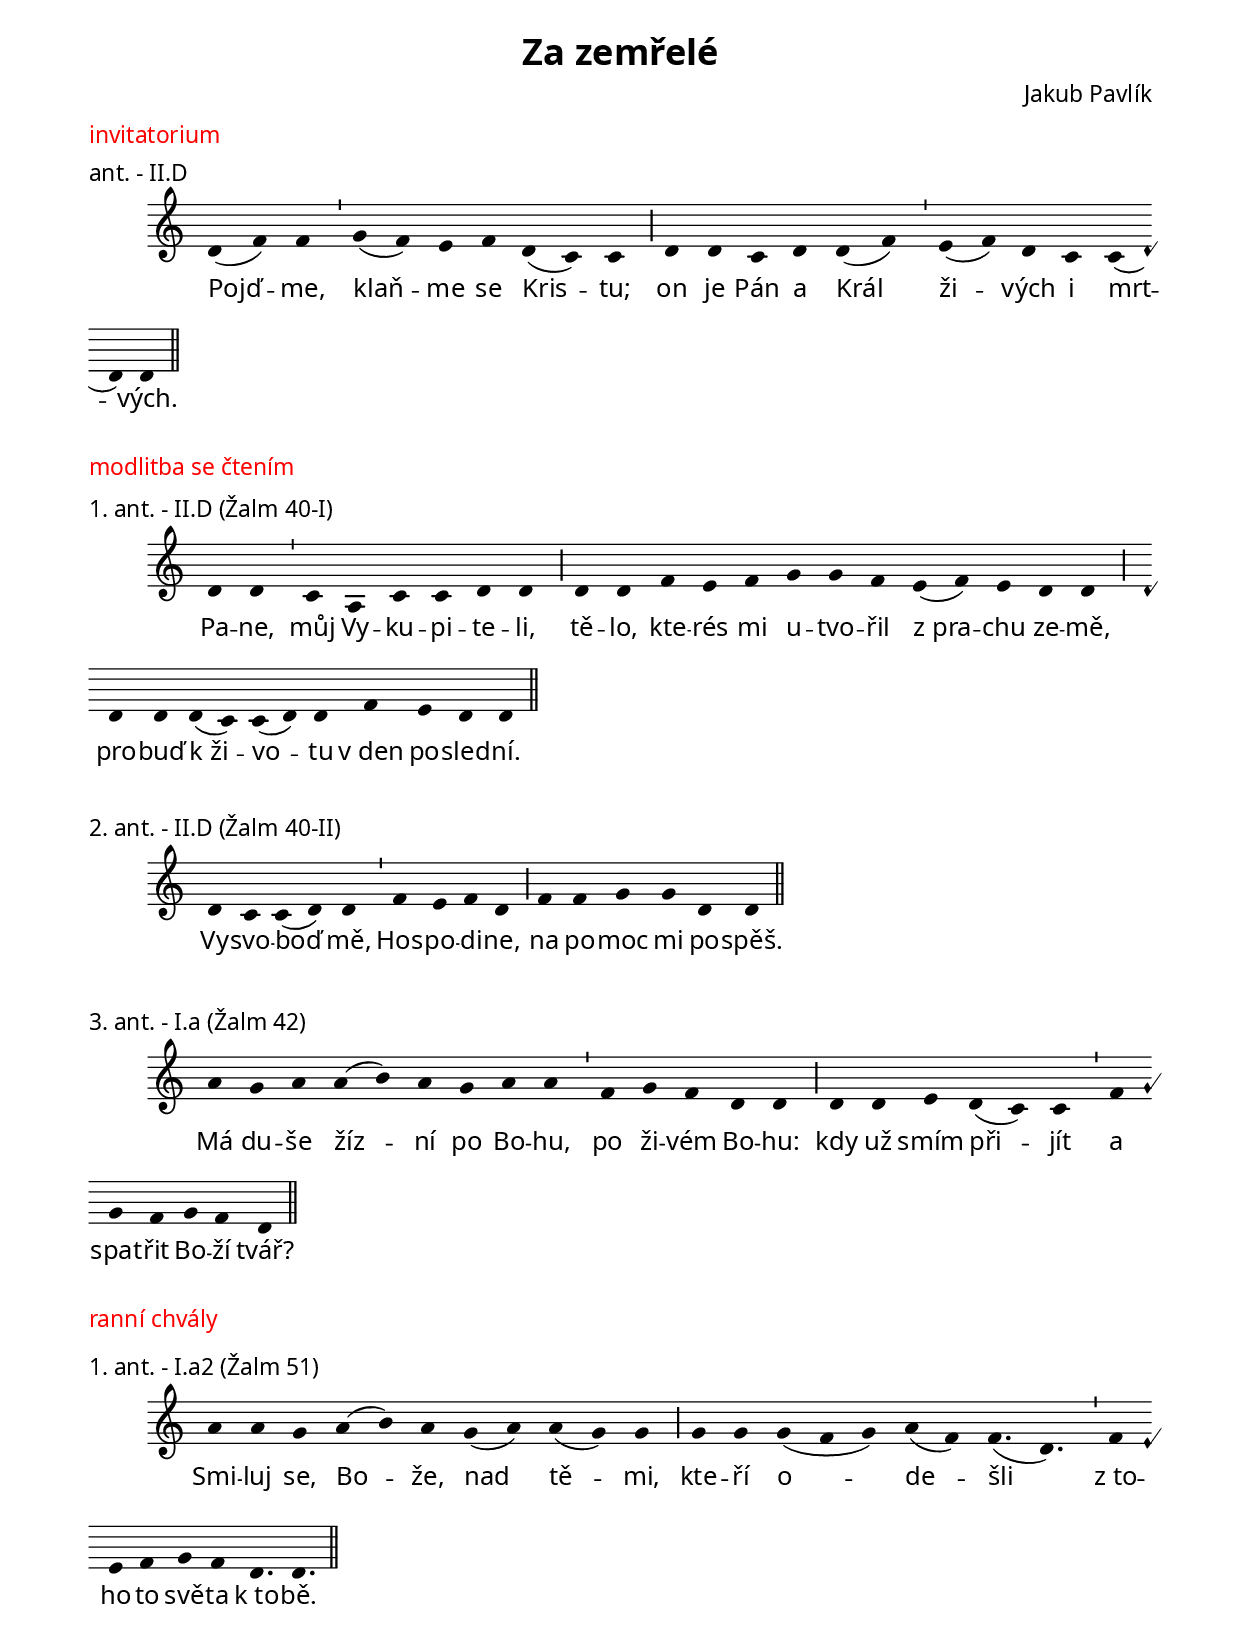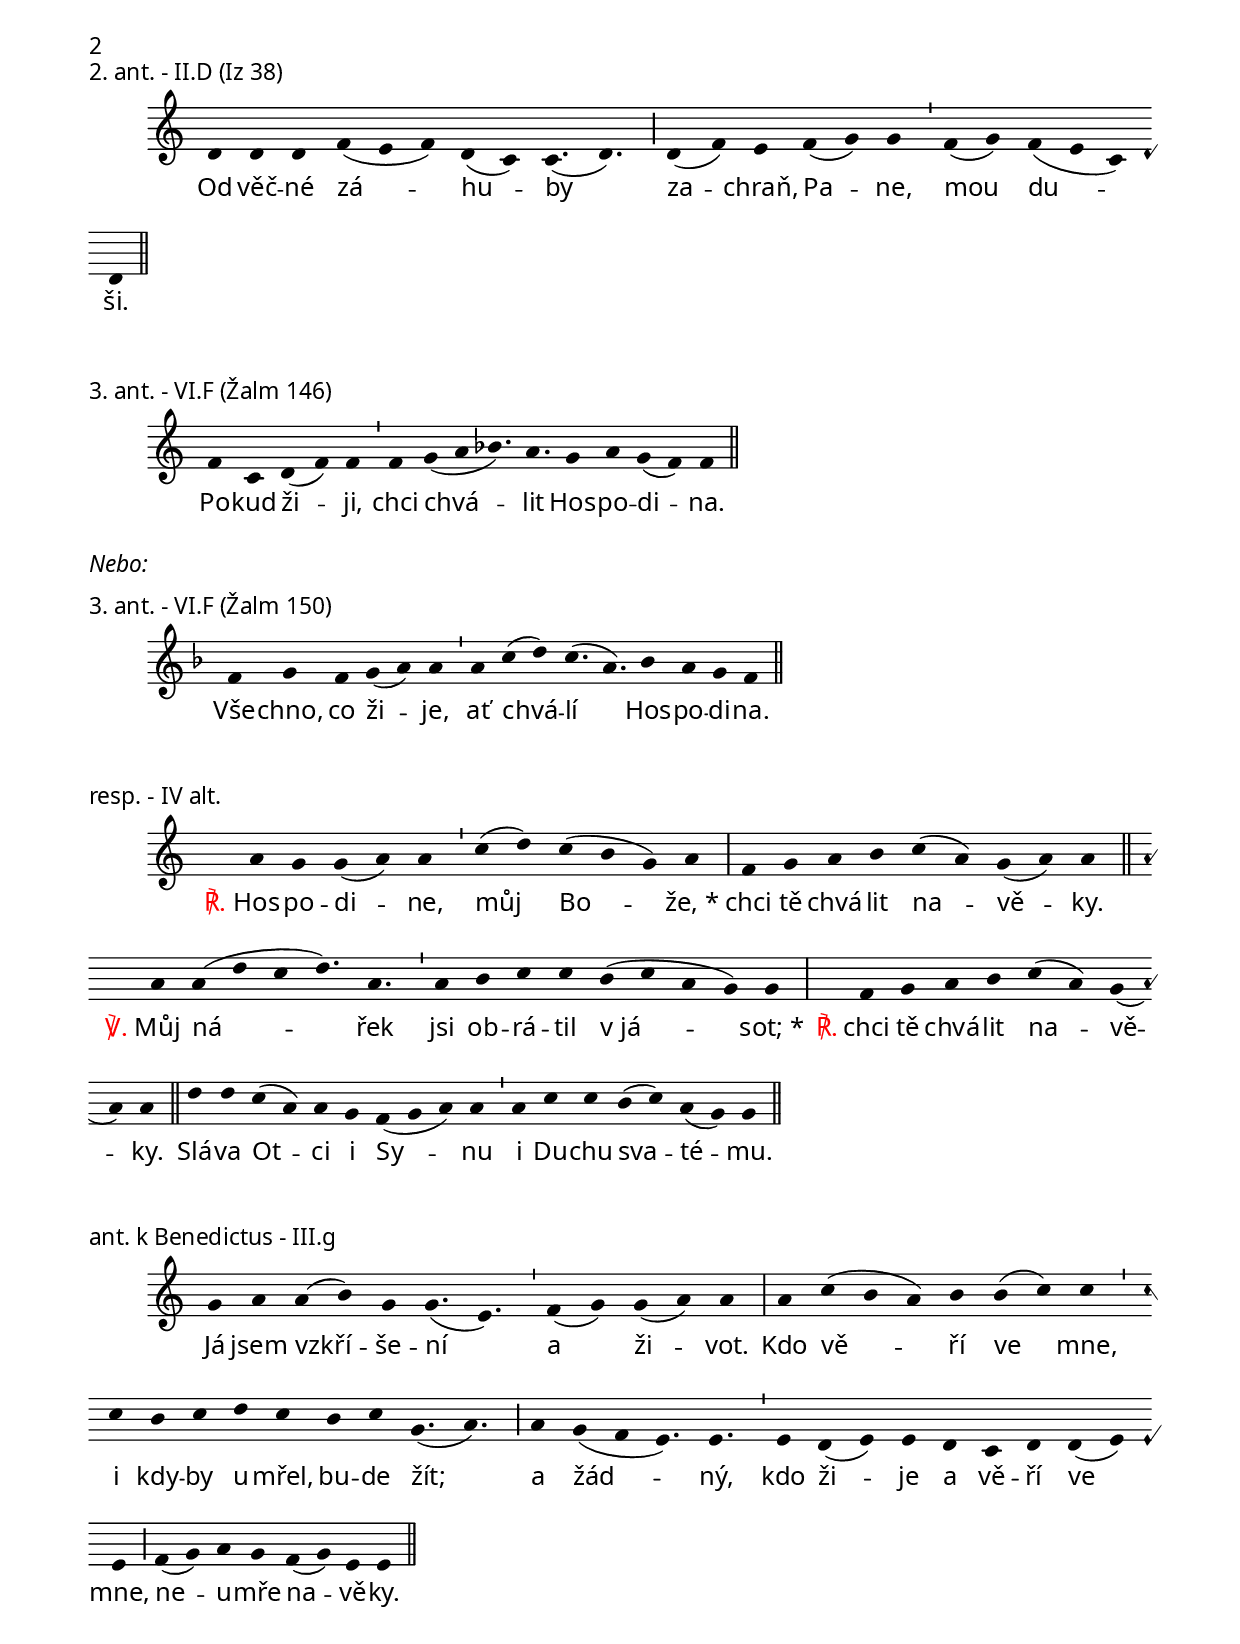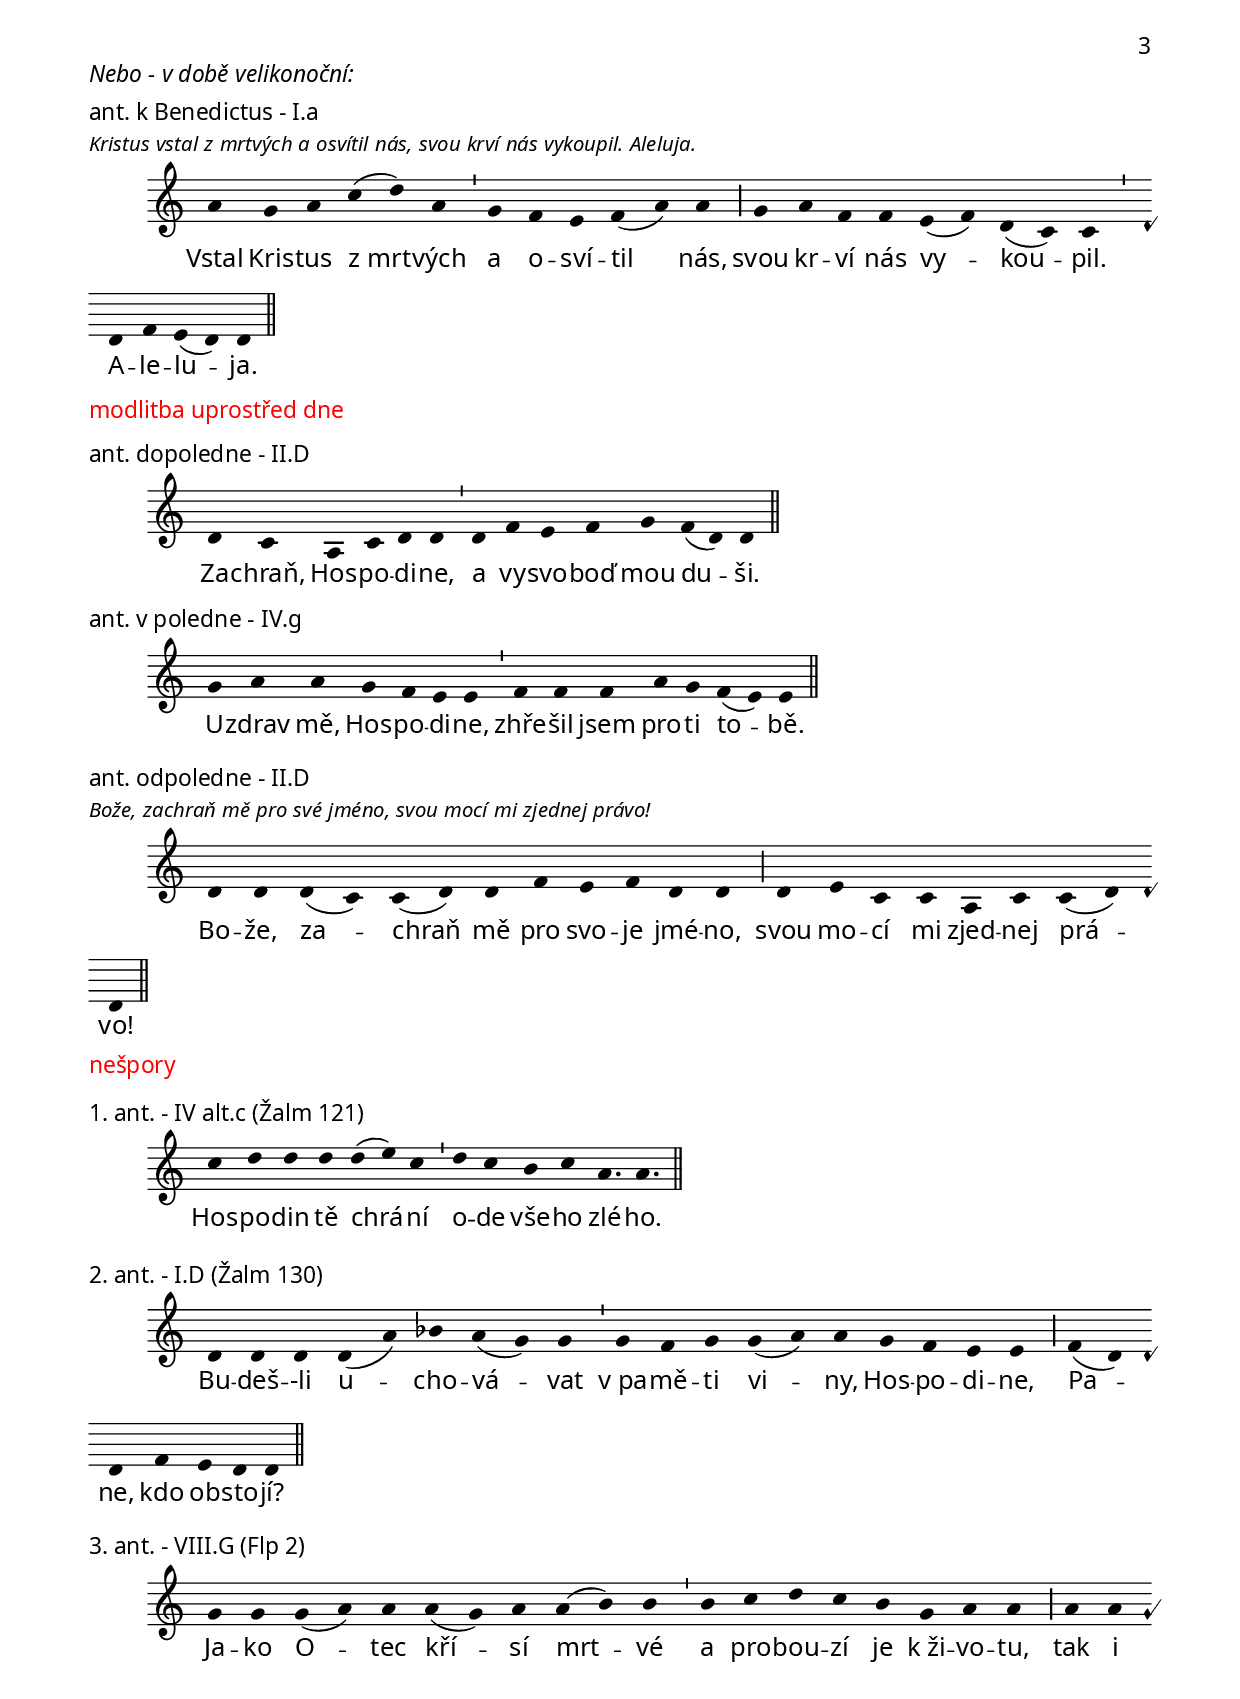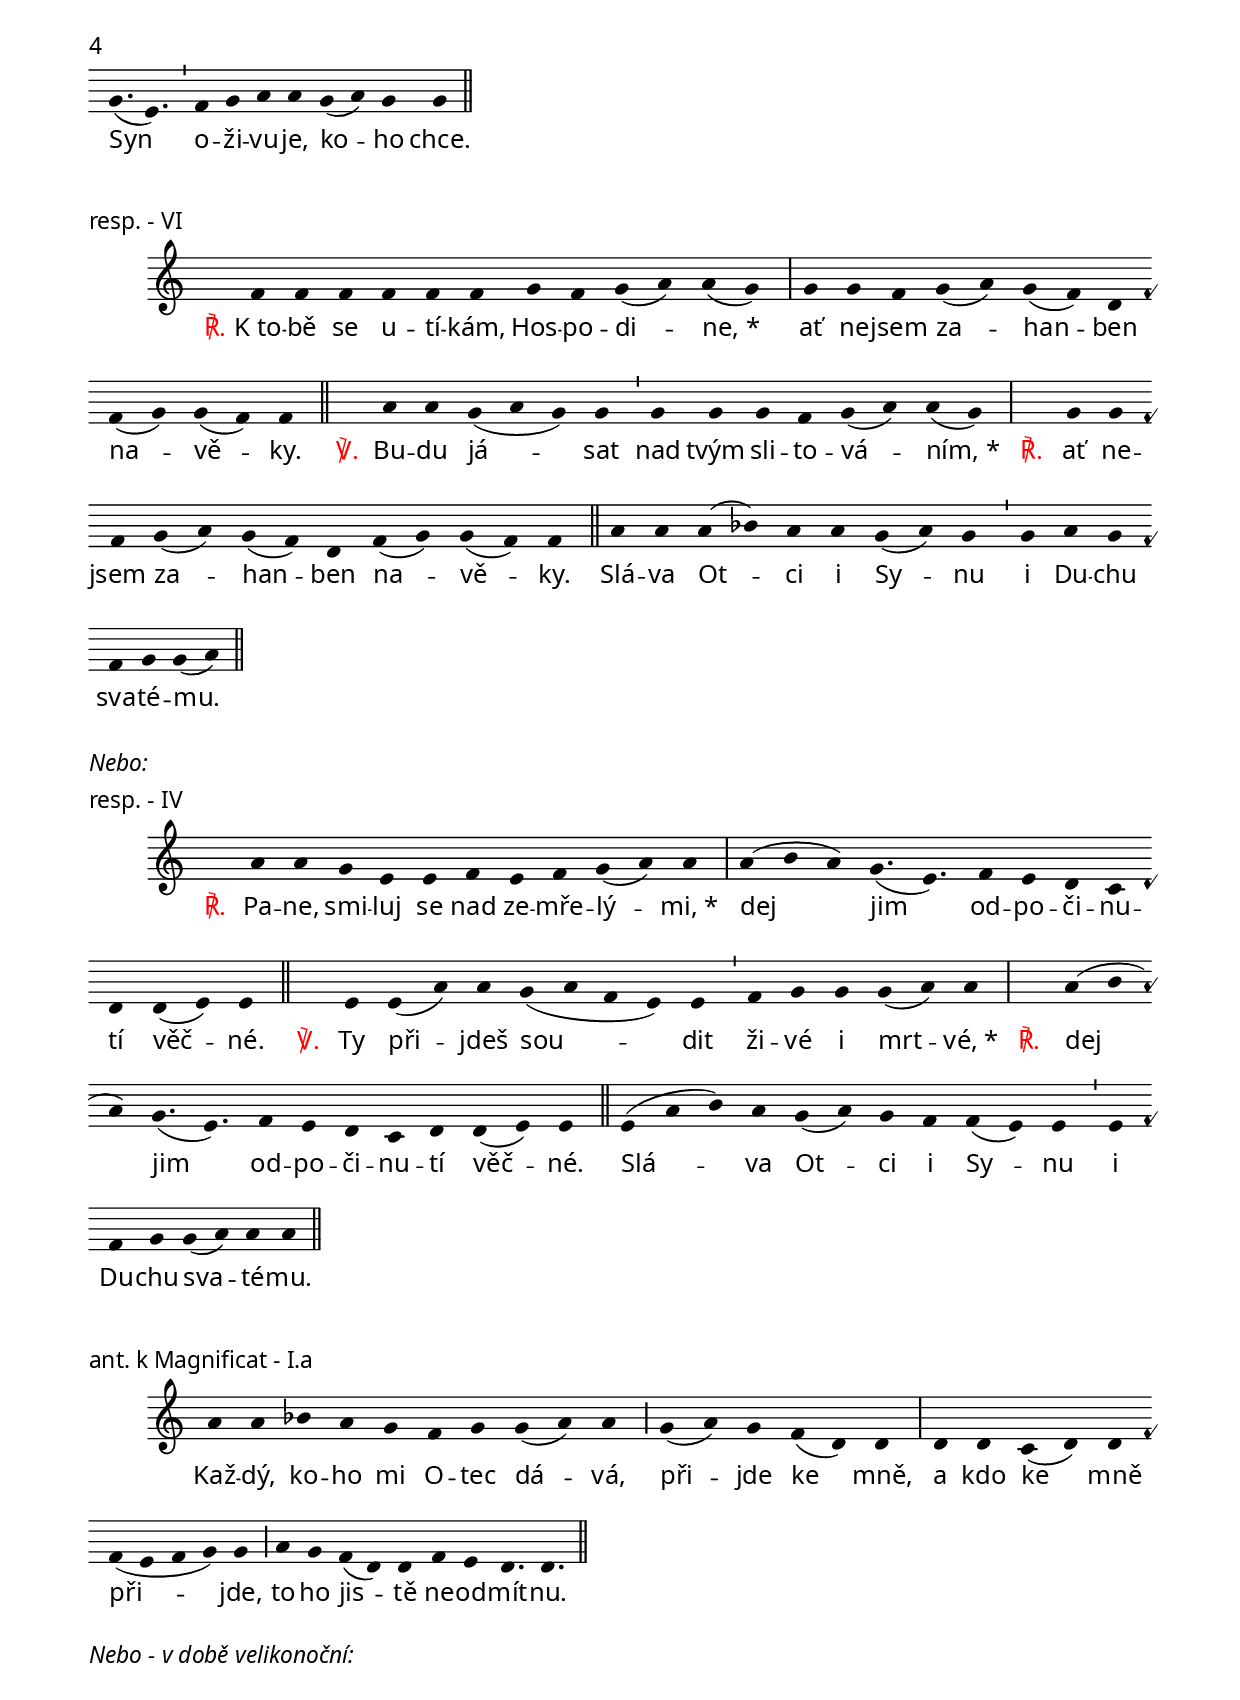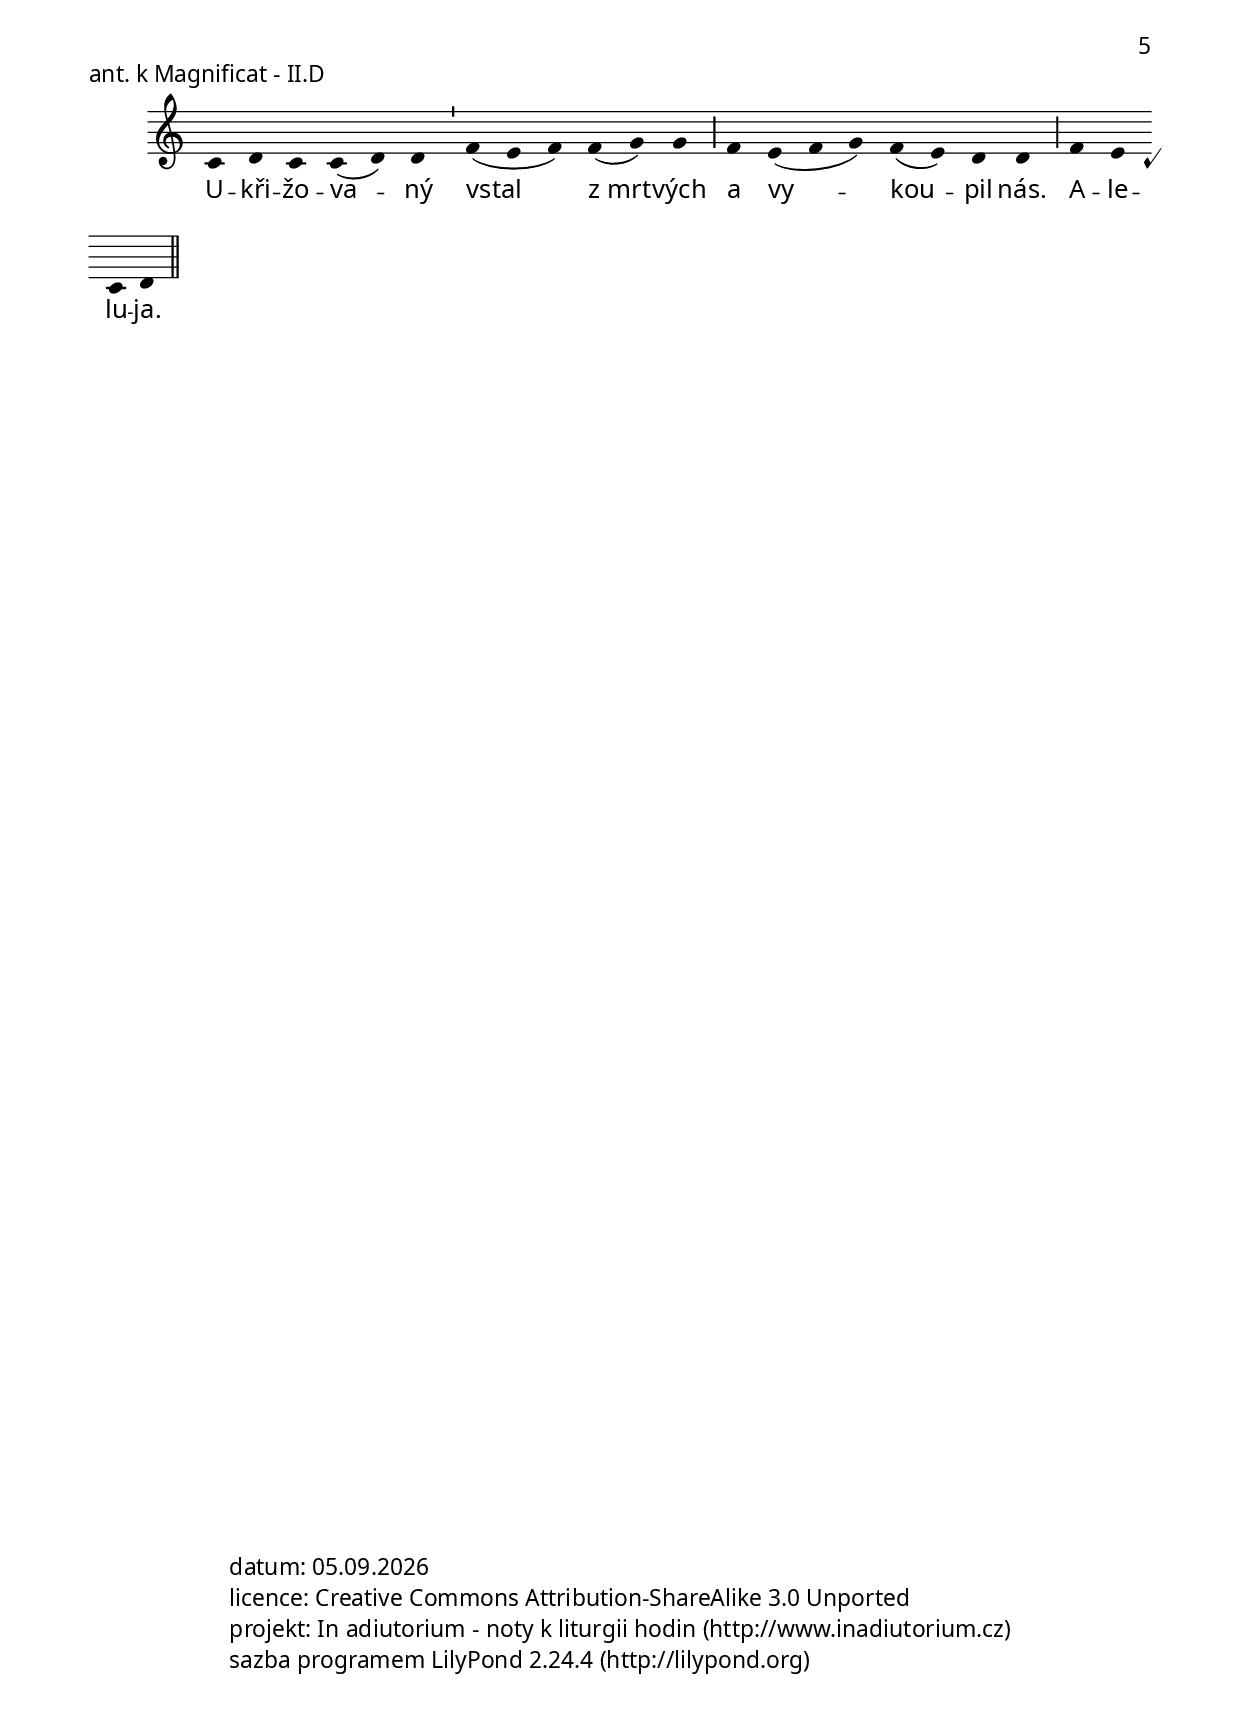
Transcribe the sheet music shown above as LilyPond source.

\version "2.14.2"

\header {
  title = "Za zemřelé"
  composer = "Jakub Pavlík"
}

\include "../spolecne.ly"
\include "../dilyresponsorii.ly"

\markup {\nadpisHodinka {"invitatorium"}}

\score {
  \relative c' {
    \choralniRezim
    d4( f) f \barMin g( f) e f d( c) c \barMaior
    d d c d d( f) \barMin e( f) d c c( d) d \barFinalis
  }
  \addlyrics {
    Pojď -- me, klaň -- me se Kris -- tu;
    on je Pán a Král ži -- vých i mrt -- vých.
  }
  \header {
    quid = "ant."
    modus = "II"
    differentia = "D"
    psalmus = ""
    id = "invit"
    piece = \markup {\sestavTitulekBezZalmu}
  }
}

\markup {\nadpisHodinka {"modlitba se čtením"}}

\score {
  \relative c' {
    \choralniRezim
    d4 d \barMin c a c c d d \barMaior
    d d f e f g g f
    e( f) e d d \barMaior
    d d d( c) c( d) d f e d d \barFinalis
  }
  \addlyrics {
    Pa -- ne, můj Vy -- ku -- pi -- te -- li,
    tě -- lo, kte -- rés mi u -- tvo -- řil
    z_pra -- chu ze -- mě,
    pro -- buď k_ži -- vo -- tu v_den po -- sled -- ní.
  }
  \header {
    quid = "1. ant."
    modus = "II"
    differentia = "D"
    psalmus = "Žalm 40-I"
    id = "mc-a1"
    piece = \markup {\sestavTitulek}
  }
}

\score {
  \relative c' {
    \choralniRezim
    d4 c c( d) d \barMin f e f d \barMaior
    f f g g d d \barFinalis
  }
  \addlyrics {
    Vy -- svo -- boď mě, Hos -- po -- di -- ne,
    na po -- moc mi po -- spěš.
  }
  \header {
    quid = "2. ant."
    modus = "II"
    differentia = "D"
    psalmus = "Žalm 40-II"
    id = "mc-a2"
    piece = \markup {\sestavTitulek}
  }
}

\score {
  \relative c'' {
    \choralniRezim
    a4 g a a( b) a g a a \barMin
    f g f d d \barMaior
    d d e d( c) c \barMin
    f g f g f d \barFinalis
  }
  \addlyrics {
    Má du -- še žíz -- ní po Bo -- hu,
    po ži -- vém Bo -- hu:
    kdy už smím při -- jít
    a spat -- řit Bo -- ží tvář?
  }
  \header {
    quid = "3. ant."
    modus = "I"
    differentia = "a"
    psalmus = "Žalm 42"
    id = "mc-a3"
    piece = \markup {\sestavTitulek}
  }
}

\markup {\nadpisHodinka {"ranní chvály"}}

\score {
  \relative c'' {
    \choralniRezim
    a4 a g a( b) a g( a) a( g) g \barMaior
    g g g( f g) a( f) f4.( d) \barMin f4 e f g f d4. d \barFinalis
  }
  \addlyrics {
    Smi -- luj se, Bo -- že, nad tě -- mi,
    kte -- ří o -- de -- šli z_to -- ho -- to svě -- ta k_to -- bě.
  }
  \header {
    quid = "1. ant."
    modus = "I"
    differentia = "a2"
    psalmus = "Žalm 51"
    id = "rch-a1"
    piece = \markup {\sestavTitulek}
  }
}

\score {
  \relative c' {
    \choralniRezim
    d4 d d f( e f) d( c) c4.( d) \barMaior
    d4( f) e f( g) g \barMin f( g) f( e c) d \barFinalis
  }
  \addlyrics {
    Od věč -- né zá -- hu -- by
    za -- chraň, Pa -- ne, mou du -- ši.
  }
  \header {
    quid = "2. ant."
    modus = "II"
    differentia = "D"
    psalmus = "Iz 38"
    id = "rch-a2"
    fons = "melodie z: Bílá sobota, ranní chvály, 2. ant."
    fial = "pust_triduum.ly#so-rch-ant2?konec=22"
    piece = \markup {\sestavTitulek}
  }
}

\score {
  \relative c' {
    \choralniRezim
    f4 c d( f) f \barMin
    f \stemUp g( a bes4.) a g4 a g( f) f \barFinalis
  }
  \addlyrics {
    Po -- kud ži -- ji,
    chci chvá -- lit Hos -- po -- di -- na.
  }
  \header {
    quid = "3. ant."
    modus = "VI"
    differentia = "F"
    psalmus = "Žalm 146"
    id = "rch-a3"
    fons = "4. týden žaltáře, středa, ranní chvály, 3. ant."
    fial = "antifony/tyden4_4streda.ly#rch-ant3"
    piece = \markup {\sestavTitulek}
  }
}

\markup\italic{Nebo:}

\score {
  \relative c' {
    \choralniRezim
    \key f \major
    f4 g f g( a) a \barMin
    a4 c( d) c4.( a) bes4 a g f \barFinalis
  }
  \addlyrics {
    Vše -- chno, co ži -- je, ať chvá -- lí Hos -- po -- di -- na.
  }
  \header {
    quid = "3. ant."
    modus = "VI"
    differentia = "F"
    psalmus = "Žalm 150"
    id = "rch-a3-alt"
    fons = "4. t. žaltáře, neděle, ranní chvály, 3. ant. (Text jiný: ubráno aleluja a 'dýchá' změněno na 'žije')"
    fial = "antifony/tyden4_1nedele.ly#rch-ant3?jiny_text&-aleluja"
    piece = \markup {\sestavTitulek}
  }
}

\score {
  \relative c'' {
    \choralniRezim

    % R
    \neviditelna a
    a4 g g( a) a \barMin c( d) c( b g) a \barMax
    f g a b c( a) g( a) a \barFinalis
    % V
    \neviditelna a
    a4 a( d c d4.) a \barMin a4 b c c b( c a g) g \barMax
    % R
    \neviditelna a
    f g a b c( a) g( a) a \barFinalis
    % Slava
    d4 d c( a) a g f( g a) a \barMin a c c b( c) a( g) g \barFinalis
  }
  \addlyrics {
    \Response Hos -- po -- di -- ne, můj Bo -- že,_*
    chci tě chvá -- lit na -- vě -- ky.
    \Verse Můj ná -- řek jsi ob -- rá -- til v_já -- sot;_*
    \Response chci tě chvá -- lit na -- vě -- ky.
    \textRespDoxologie
  }
  \header {
    quid = "resp."
    modus = "IV alt."
    id = "rch-resp"
    piece = \markup {\sestavTitulekResp}
  }
}

\score {
  \relative c'' {
    \choralniRezim
    g4 a a( b) g g4.( e) \barMin f4( g) g( a) a \barMax
    a c( b a) b b( c) c \barMin c b c d c b c g4.( a) \barMaior
    a4 g( f e4.) e \barMin e4 d( e) e d c d d( e) e \barMaior
    f( g) a g f( g) e e \barFinalis
  }
  \addlyrics {
    Já jsem vzkří -- še -- ní a ži -- vot.
    Kdo vě -- ří ve mne, i kdy -- by u -- mřel, bu -- de žít;
    a žád -- ný, kdo ži -- je a vě -- ří ve mne,
    ne -- u -- mře na -- vě -- ky.
  }
  \header {
    quid = "ant. k Benedictus"
    modus = "III"
    differentia = "g"
    psalmus = ""
    id = "rch-aben"
    piece = \markup {\sestavTitulekBezZalmu}
  }
}

\pageBreak % ZLOM

\markup\italic{Nebo - v době velikonoční:}

\score {
  \relative c'' {
    \choralniRezim
    a4 g a c( d) a \barMin g f e f( a) a \barMaior
    g a f f e( f) d( c) c \barMin
    d4 f e( d) d \barFinalis
  }
  \addlyrics {
    Vstal Kris -- tus z_mrt -- vých a o -- sví -- til nás,
    svou kr -- ví nás vy -- kou -- pil.
    A -- le -- lu -- ja.
  }
  \header {
    textus_approbatus = "Kristus vstal z mrtvých a osvítil nás, svou krví nás vykoupil. Aleluja."
    quid = "ant. k Benedictus"
    modus = "I"
    differentia = "a"
    psalmus = ""
    id = "rch-aben-velik"
    fial = "velikonoce_velikonocnioktav.ly#rch-ant1"
    piece = \markup {\sestavTitulekBezZalmu}
  }
}

\markup {\nadpisHodinka {"modlitba uprostřed dne"}}

\score {
  \relative c' {
    \choralniRezim
    d4 c a c d d \barMin
    d f e f g f( d) d \barFinalis
  }
  \addlyrics {
    Za -- chraň, Hos -- po -- di -- ne,
    a vy -- svo -- boď mou du -- ši.
  }
  \header {
    quid = "ant. dopoledne"
    modus = "II"
    differentia = "D"
    psalmus = ""
    fial = "antifony/tyden1_4streda.ly#up-ant3?zacatek=7&konec=5"
    id = "tercie"
    piece = \markup {\sestavTitulekBezZalmu}
  }
}

\score {
  \relative c'' {
    \choralniRezim
    g4 a a g f e e \barMin f f f a g f( e) e \barFinalis
  }
  \addlyrics {
    U -- zdrav mě, Hos -- po -- di -- ne, zhře -- šil jsem
    pro -- ti to -- bě.
  }
  \header {
    quid = "ant. v poledne"
    modus = "IV"
    differentia = "g"
    psalmus = ""
    id = "sexta"
    fons = "pátek 1. týdne žaltáře, nešpory, 1. ant."
    fial = "antifony/tyden1_6patek.ly#ne-ant1"
    piece = \markup {\sestavTitulekBezZalmu}
  }
}

\score {
  \relative c' {
    \choralniRezim
    d4 d d( c) c( d) d f e f d d \barMaior
    d e c c a c c( d) d \barFinalis
  }
  \addlyrics {
    Bo -- že, za -- chraň mě
    pro svo -- je % v breviáři: své
    jmé -- no,
    svou mo -- cí mi zjed -- nej prá -- vo!
  }
  \header {
    textus_approbatus = "Bože, zachraň mě pro své jméno, svou mocí mi zjednej právo!"
    quid = "ant. odpoledne"
    modus = "II"
    differentia = "D"
    psalmus = ""
    id = "nona"
    piece = \markup {\sestavTitulekBezZalmu}
  }
}

\markup {\nadpisHodinka {"nešpory"}}

\score {
  \relative c'' {
    \choralniRezim
    c4 d d d d( e) c \barMin
    d c b c a4. a \barFinalis
  }
  \addlyrics {
    Hos -- po -- din tě chrá -- ní
    o -- de vše -- ho zlé -- ho.
  }
  \header {
    quid = "1. ant."
    modus = "IV alt"
    differentia = "c"
    psalmus = "Žalm 121"
    placet = "špatně sedí v modu, dokonce se mi po ní těžko intonuje žalm"
    id = "ne-a1"
    piece = \markup {\sestavTitulek}
  }
}

\score {
  \relative c' {
    \choralniRezim
    d4 d d d( a') bes a( g) g \barMin
    g f g g( a) a g f e e \barMaior
    f( d) d f e d d \barFinalis
  }
  \addlyrics {
    Bu -- deš -- -li u -- cho -- vá -- vat
    v_pa -- mě -- ti vi -- ny, Hos -- po -- di -- ne,
    Pa -- ne, kdo ob -- sto -- jí?
  }
  \header {
    quid = "2. ant."
    modus = "I"
    differentia = "D"
    psalmus = "Žalm 130"
    id = "ne-a2"
    piece = \markup {\sestavTitulek}
  }
}

\score {
  \relative c'' {
    \choralniRezim
    g4 g g( a) a a( g) a a( b) b \barMin
    b c d c b g a a \barMaior
    a a g4.( e) \barMin f4 g a a g( a) g g \barFinalis
  }
  \addlyrics {
    Ja -- ko O -- tec kří -- sí mrt -- vé
    a pro -- bou -- zí je k_ži -- vo -- tu,
    tak i Syn o -- ži -- vu -- je, ko -- ho chce.
  }
  \header {
    quid = "3. ant."
    modus = "VIII"
    differentia = "G"
    psalmus = "Flp 2"
    placet = "možná sedí spíš do modu III"
    id = "ne-a3"
    piece = \markup {\sestavTitulek}
  }
}

\score {
  \relative c' {
    \choralniRezim

    % R
    \neviditelna f
    f4 f f f f f g f g( a) a( g) \barMax
    g g f g( a) g( f) d f( g) g( f) f \barFinalis
    % V
    \neviditelna a
    a a g( a g) g \barMin g g g f g( a) a( g) \barMax
    % R
    \neviditelna a
    g g f g( a) g( f) d f( g) g( f) f \barFinalis
    % Slava
    \respVIdoxologie \barFinalis
  }
  \addlyrics {
    \Response K_to -- bě se u -- tí -- kám, Hos -- po -- di -- ne,_*
    ať ne -- jsem za -- han -- ben na -- vě -- ky.
    \Verse Bu -- du já -- sat nad tvým sli -- to -- vá -- ním,_*
    \Response ať ne -- jsem za -- han -- ben na -- vě -- ky.
    \textRespDoxologie
  }
  \header {
    quid = "resp."
    modus = "VI"
    fial = "responsoria.ly#1st-ne?zacatek=12"
    id = "ne-resp"
    piece = \markup {\sestavTitulekResp}
  }
}

\markup\italic{Nebo:}

\score {
  \relative c'' {
    \choralniRezim

    % R
    \neviditelna a
    a4 a g e e f e f g( a) a \barMax
    a( b a) g4.( e) f4 e d c d d( e) e \barFinalis
    % V
    \neviditelna e
    e e( a) a g( a f e) e \barMin f g g g( a) a \barMax
    % R
    \neviditelna a
    a( b a) g4.( e) f4 e d c d d( e) e \barFinalis
    % Slava
    e( a b) a g( a) g f f( e) e \barMin e f g g( a) a a \barFinalis
  }
  \addlyrics {
    \Response Pa -- ne, smi -- luj se nad ze -- mře -- lý -- mi,_*
    dej jim od -- po -- či -- nu -- tí věč -- né.
    \Verse Ty při -- jdeš sou -- dit ži -- vé i mrt -- vé,_*
    \Response dej jim od -- po -- či -- nu -- tí věč -- né.
    \textRespDoxologie
  }
  \header {
    quid = "resp."
    modus = "IV"
    id = "ne-resp2"
    piece = \markup {\sestavTitulekResp}
  }
}

\score {
  \relative c'' {
    \choralniRezim
    a4 a bes a g f g g( a) a \barMaior
    g( a) g f( d) d \barMax
    d d c( d) d f( e f g) g \barMaior
    a g f( d) d f e d4. d \barFinalis
  }
  \addlyrics {
    Kaž -- dý, ko -- ho mi O -- tec dá -- vá,
    při -- jde ke mně,
    a kdo ke mně při -- jde,
    to -- ho jis -- tě ne -- od -- mít -- nu.
  }
  \header {
    quid = "ant. k Magnificat"
    modus = "I"
    differentia = "a"
    psalmus = ""
    id = "ne-amag"
    piece = \markup {\sestavTitulekBezZalmu}
  }
}

\markup\italic{Nebo - v době velikonoční:}

\score {
  \relative c' {
    \choralniRezim
    c4 d c c( d) d \barMin f( e f) f( g) g \barMaior
    f e( f g) f( e) d d \barMaior
    f e c d \barFinalis
  }
  \addlyrics {
    U -- kři -- žo -- va -- ný vstal z_mrt -- vých
    a vy -- kou -- pil nás.
    A -- le -- lu -- ja.
  }
  \header {
    quid = "ant. k Magnificat"
    modus = "II"
    differentia = "D"
    psalmus = ""
    id = "ne-amag-velik"
    piece = \markup {\sestavTitulekBezZalmu}
  }
}